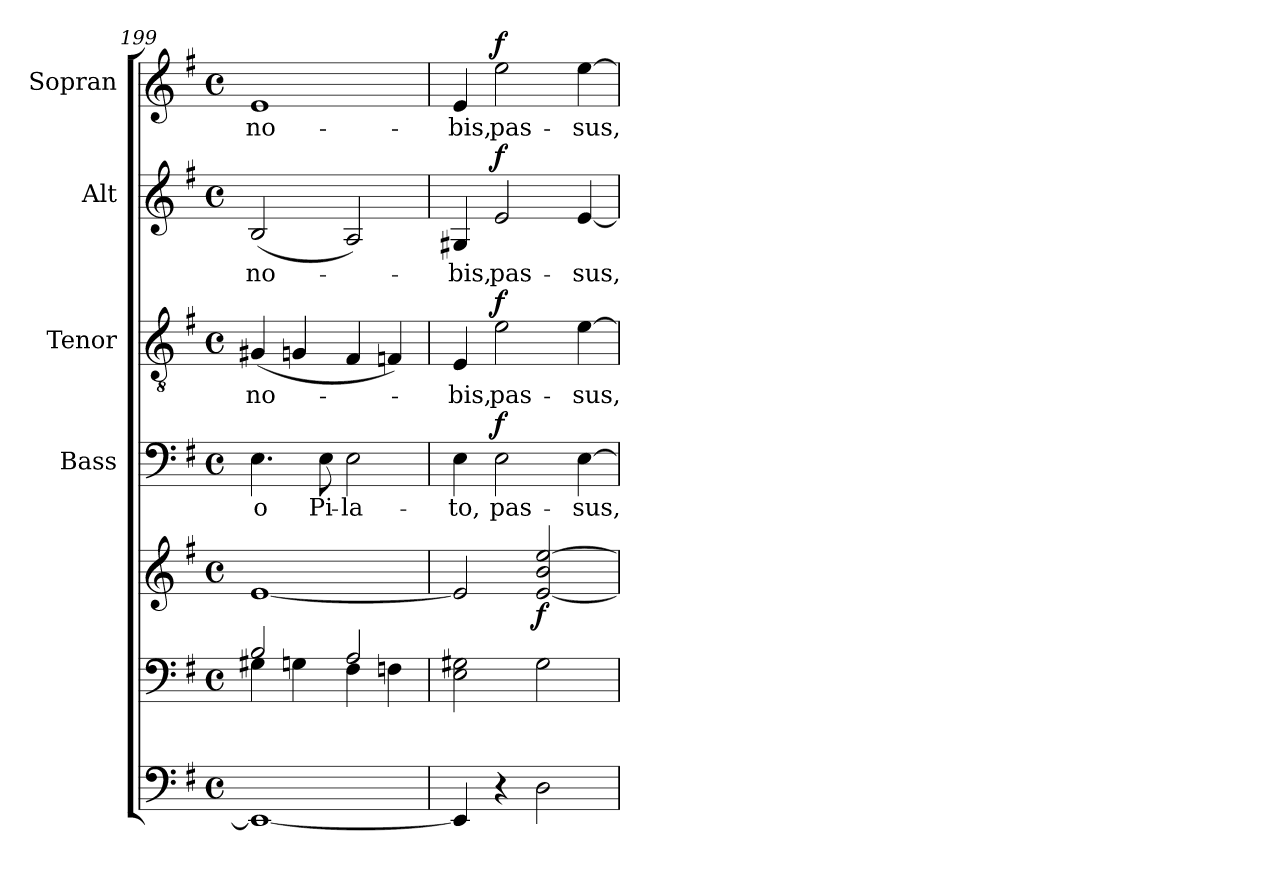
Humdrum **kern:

**kern	**kern	**kern	**dynam	**kern	**text	**dynam	**kern	**text	**dynam	**kern	**text	**dynam	**kern	**text	**dynam
*part6	*part5	*part5	*part5	*part4	*part4	*part4	*part3	*part3	*part3	*part2	*part2	*part2	*part1	*part1	*part1
*staff7	*staff6	*staff5	*staff5/6	*staff4	*staff4	*staff4	*staff3	*staff3	*staff3	*staff2	*staff2	*staff2	*staff1	*staff1	*staff1
*	*	*	*	*I"Bass	*	*	*I"Tenor	*	*	*I"Alt	*	*	*I"Sopran	*	*
*	*	*	*	*I'B.	*	*	*I'T.	*	*	*I'A.	*	*	*I'S.	*	*
*clefF4	*clefF4	*clefG2	*	*clefF4	*	*	*clefGv2	*	*	*clefG2	*	*	*clefG2	*	*
*ITrd7c12	*	*	*	*	*	*	*	*	*	*	*	*	*	*	*
*k[f#]	*k[f#]	*k[f#]	*	*k[f#]	*	*	*k[f#]	*	*	*k[f#]	*	*	*k[f#]	*	*
*G:	*G:	*G:	*	*G:	*	*	*G:	*	*	*G:	*	*	*G:	*	*
*M4/4	*M4/4	*M4/4	*	*M4/4	*	*	*M4/4	*	*	*M4/4	*	*	*M4/4	*	*
*met(c)	*met(c)	*met(c)	*	*met(c)	*	*	*met(c)	*	*	*met(c)	*	*	*met(c)	*	*
=199	=199	=199	=199	=199	=199	=199	=199	=199	=199	=199	=199	=199	=199	=199	=199
*	*^	*	*	*	*	*	*	*	*	*	*	*	*	*	*
!	!	!	!	!	!	!LO:LY:b	!	!	!LO:LY:b	!	!	!LO:LY:b	!	!	!LO:LY:b	!
1EEE_	2B/	4G#X\	[1e	.	4.E\	-o	.	(<4G#X/	no-	.	(<2B/	no-	.	1e	no-	.
.	.	4Gn\	.	.	.	.	.	4Gn/	.	.	.	.	.	.	.	.
!	!	!	!	!	!	!LO:LY:b	!	!	!	!	!	!	!	!	!	!
.	.	.	.	.	8E\	Pi-	.	.	.	.	.	.	.	.	.	.
!	!	!	!	!	!	!LO:LY:b	!	!	!	!	!	!	!	!	!	!
.	2A/	4F#\	.	.	2E\	-la-	.	4F#/	.	.	2A/)	.	.	.	.	.
.	.	4Fn\	.	.	.	.	.	4Fn/)	.	.	.	.	.	.	.	.
=200	=200	=200	=200	=200	=200	=200	=200	=200	=200	=200	=200	=200	=200	=200	=200	=200
!	!	!	!	!	!	!LO:LY:b	!	!	!LO:LY:b	!	!	!LO:LY:b	!	!	!LO:LY:b	!
*	*v	*v	*	*	*	*	*	*	*	*	*	*	*	*	*	*
4EEE/]	2E\ 2G#X\	2e/]	.	4E\	-to,	.	4E/	-bis,	.	4G#X/	-bis,	.	4e/	-bis,	.
!	!	!	!	!	!LO:LY:b	!LO:DY:a	!	!LO:LY:b	!LO:DY:a	!	!LO:LY:b	!LO:DY:a	!	!LO:LY:b	!LO:DY:a
4r	.	.	.	2E\	pas-	f	2e\	pas-	f	2e/	pas-	f	2ee\	pas-	f
!	!	!	!LO:DY:b	!	!	!	!	!	!	!	!	!	!	!	!
2DD\	2G#\	[2e/ 2b/ [2ee/	f	.	.	.	.	.	.	.	.	.	.	.	.
!	!	!	!	!	!LO:LY:b	!	!	!LO:LY:b	!	!	!LO:LY:b	!	!	!LO:LY:b	!
.	.	.	.	[4E\	-sus,	.	[4e\	-sus,	.	[4e/	-sus,	.	[4ee\	-sus,	.
=	=	=	=	=	=	=	=	=	=	=	=	=	=	=	=
*-	*-	*-	*-	*-	*-	*-	*-	*-	*-	*-	*-	*-	*-	*-	*-
